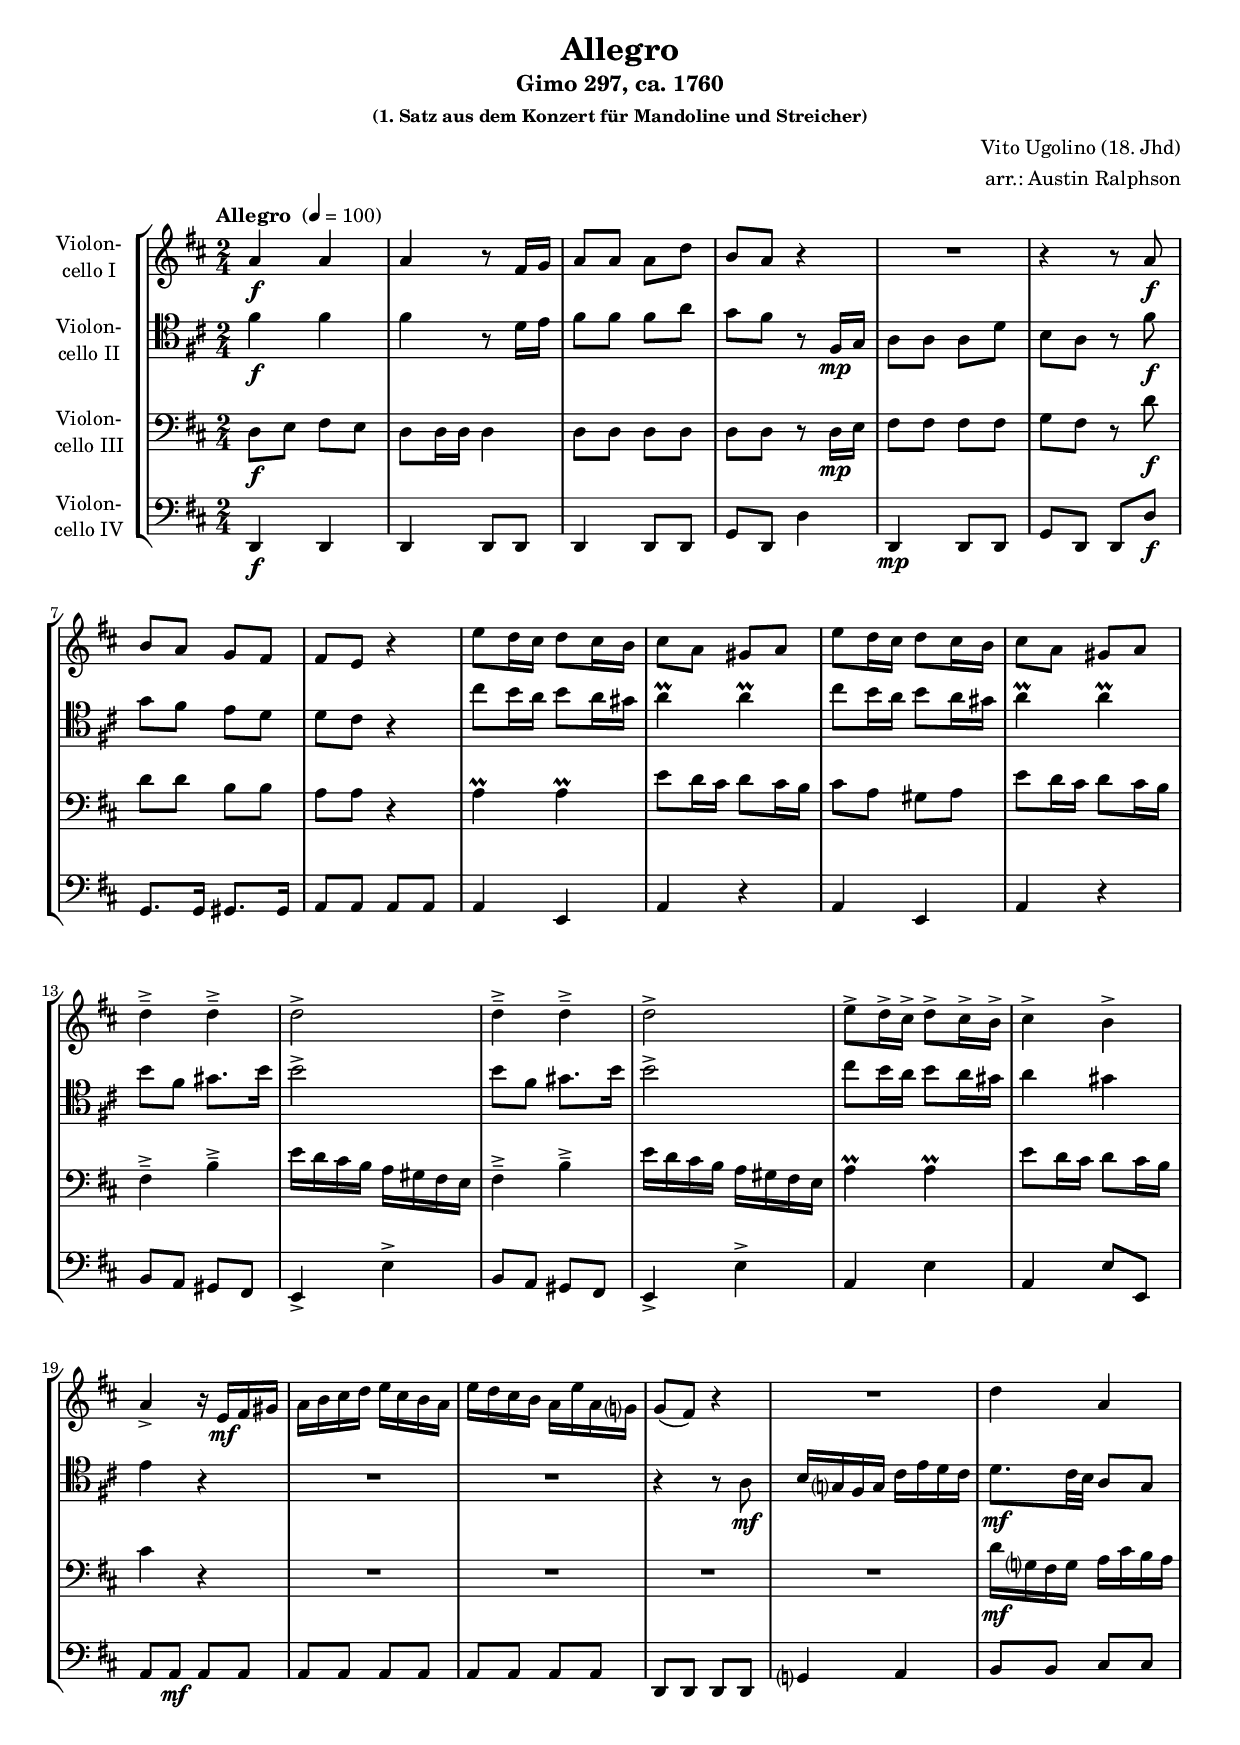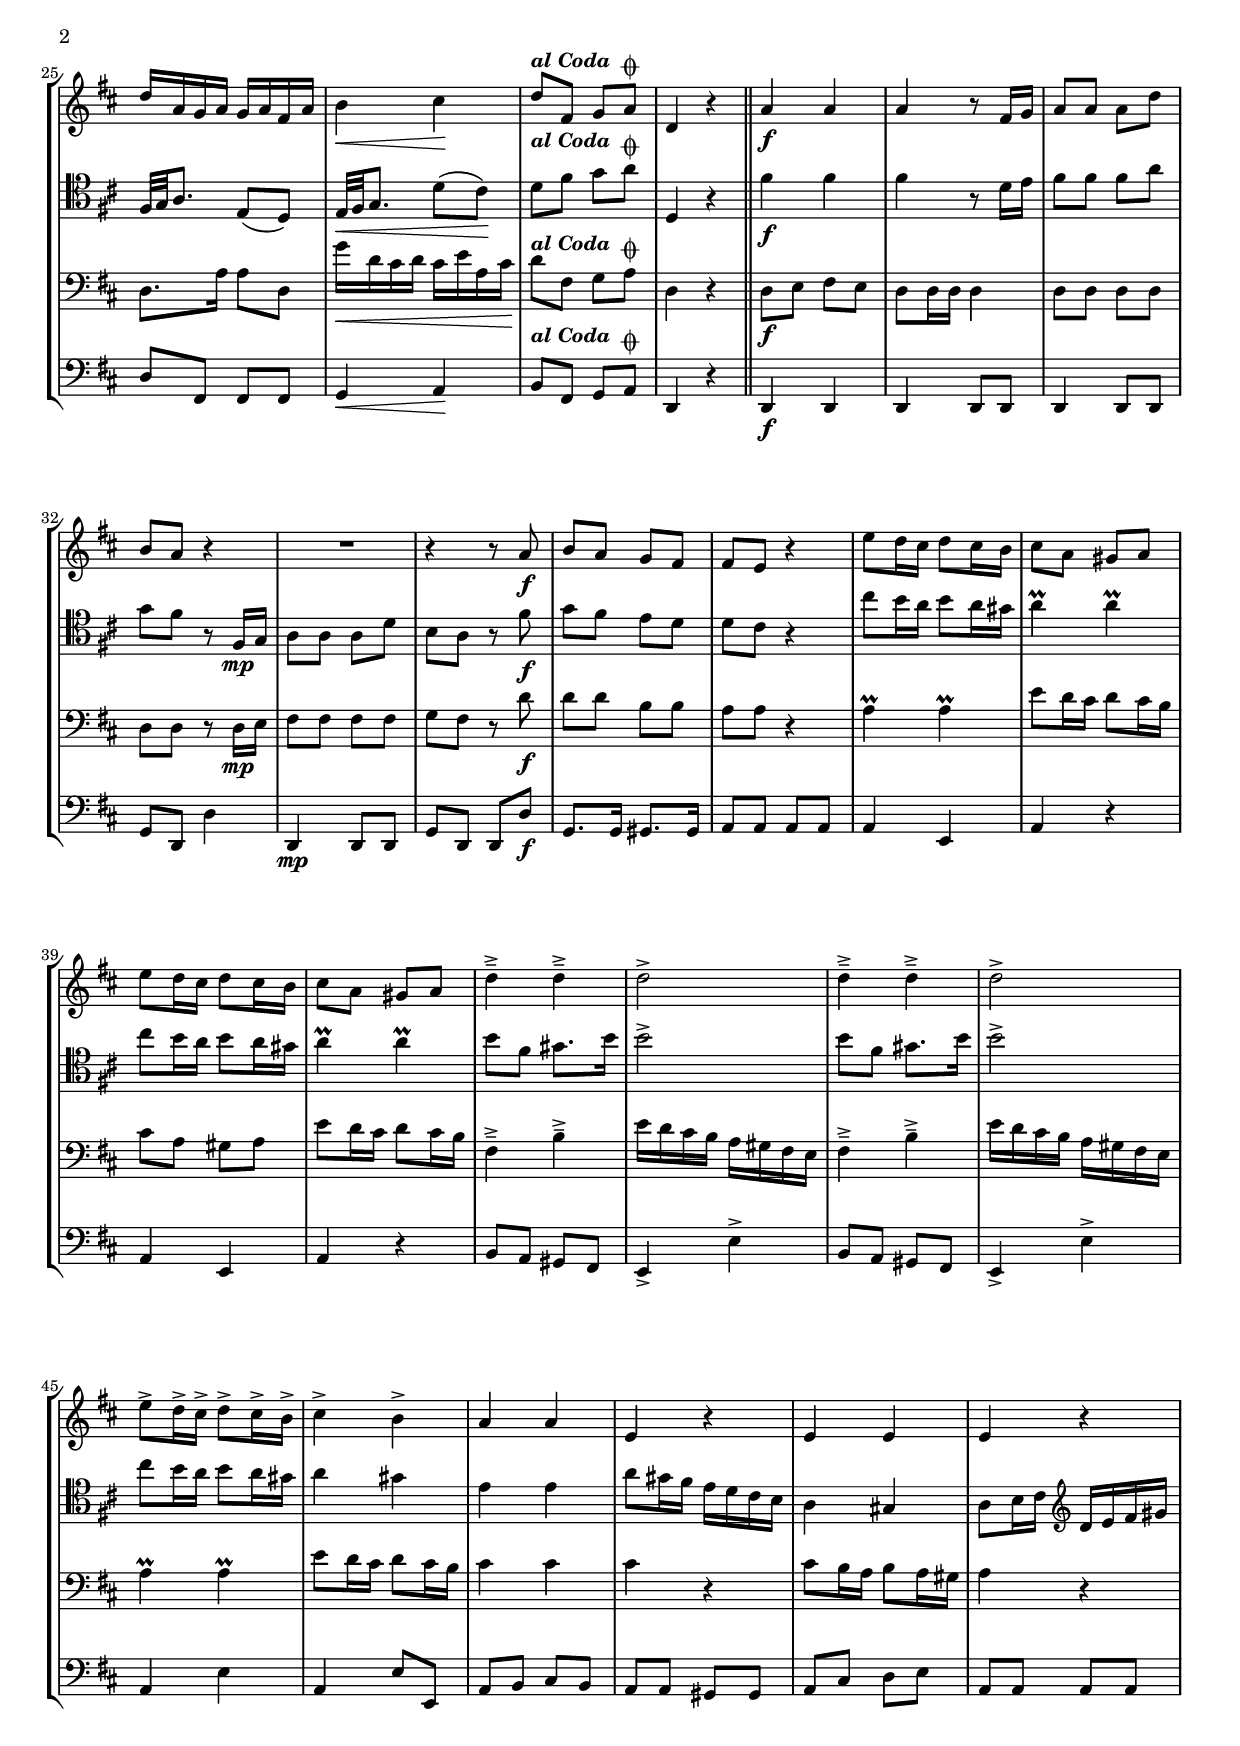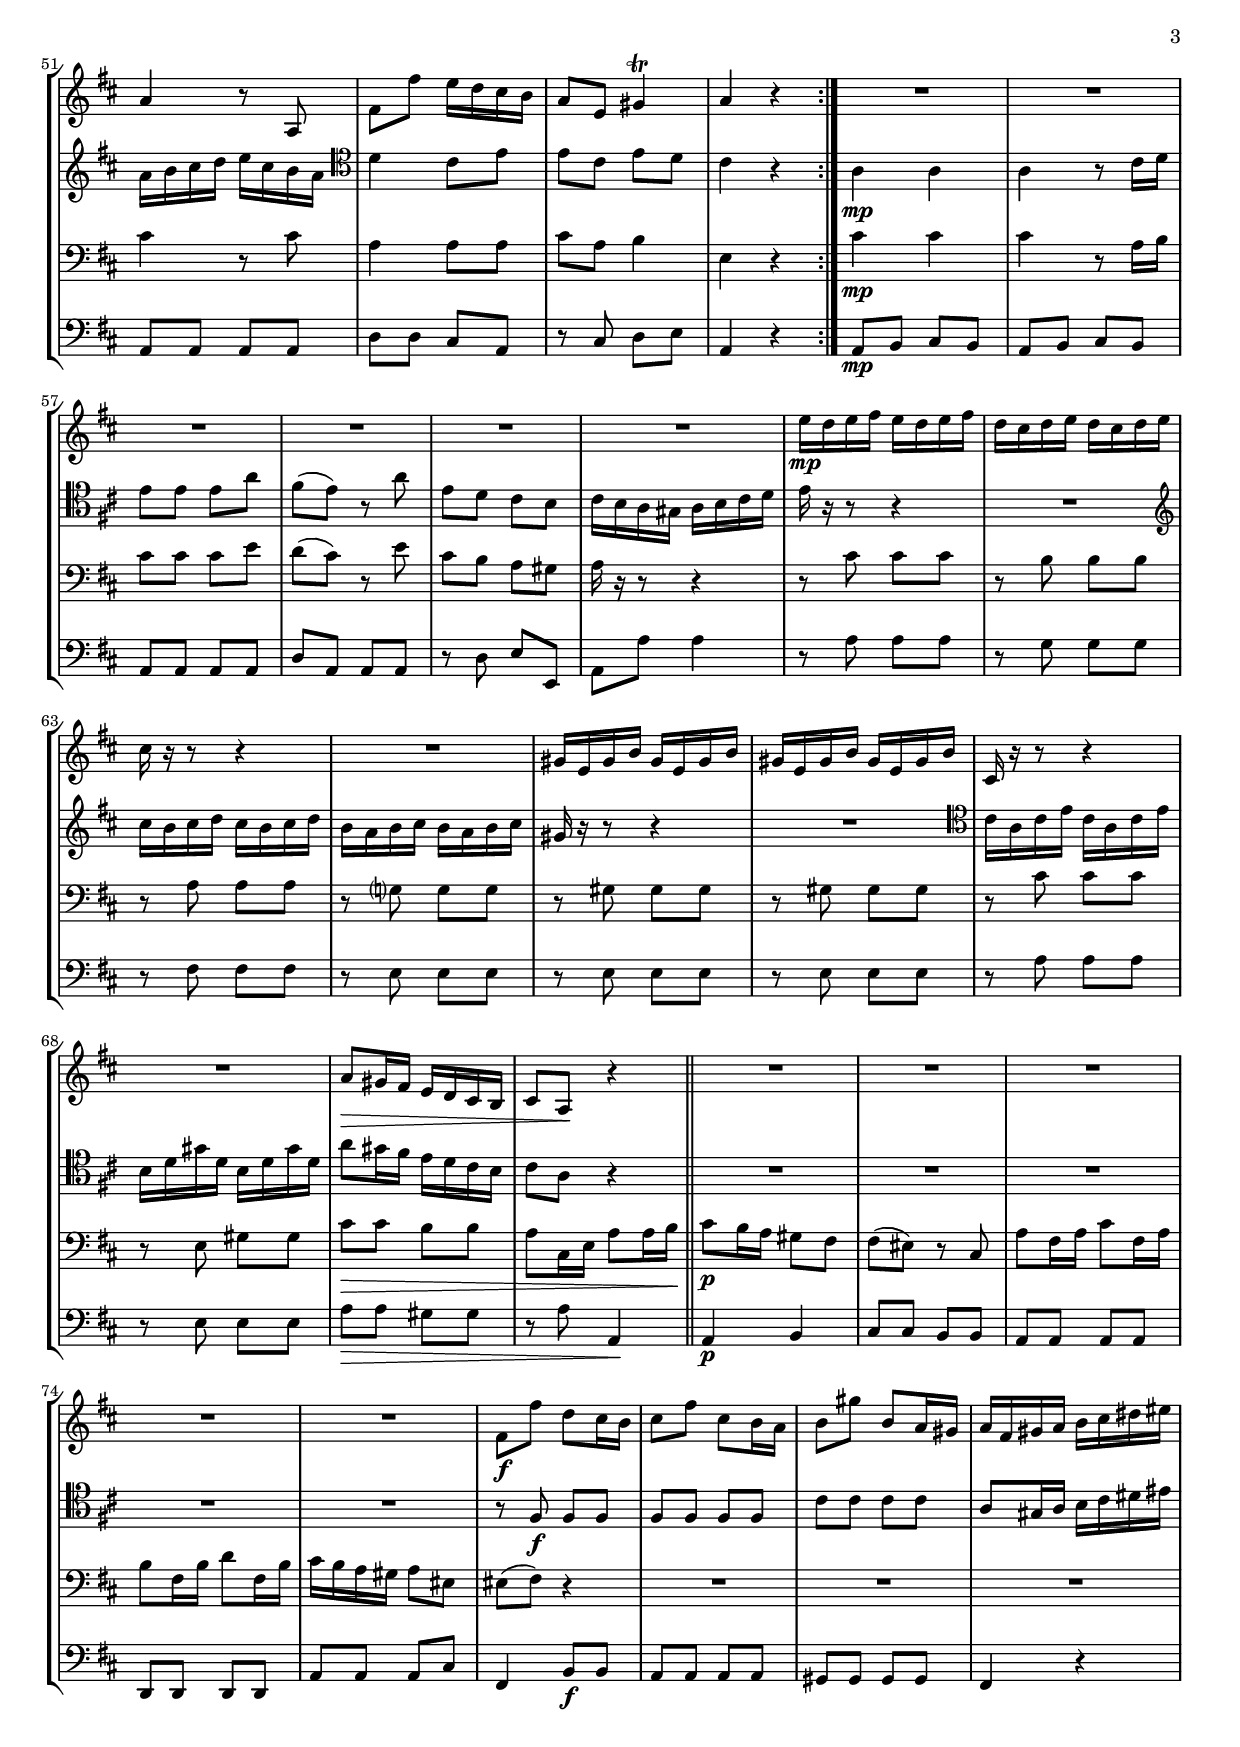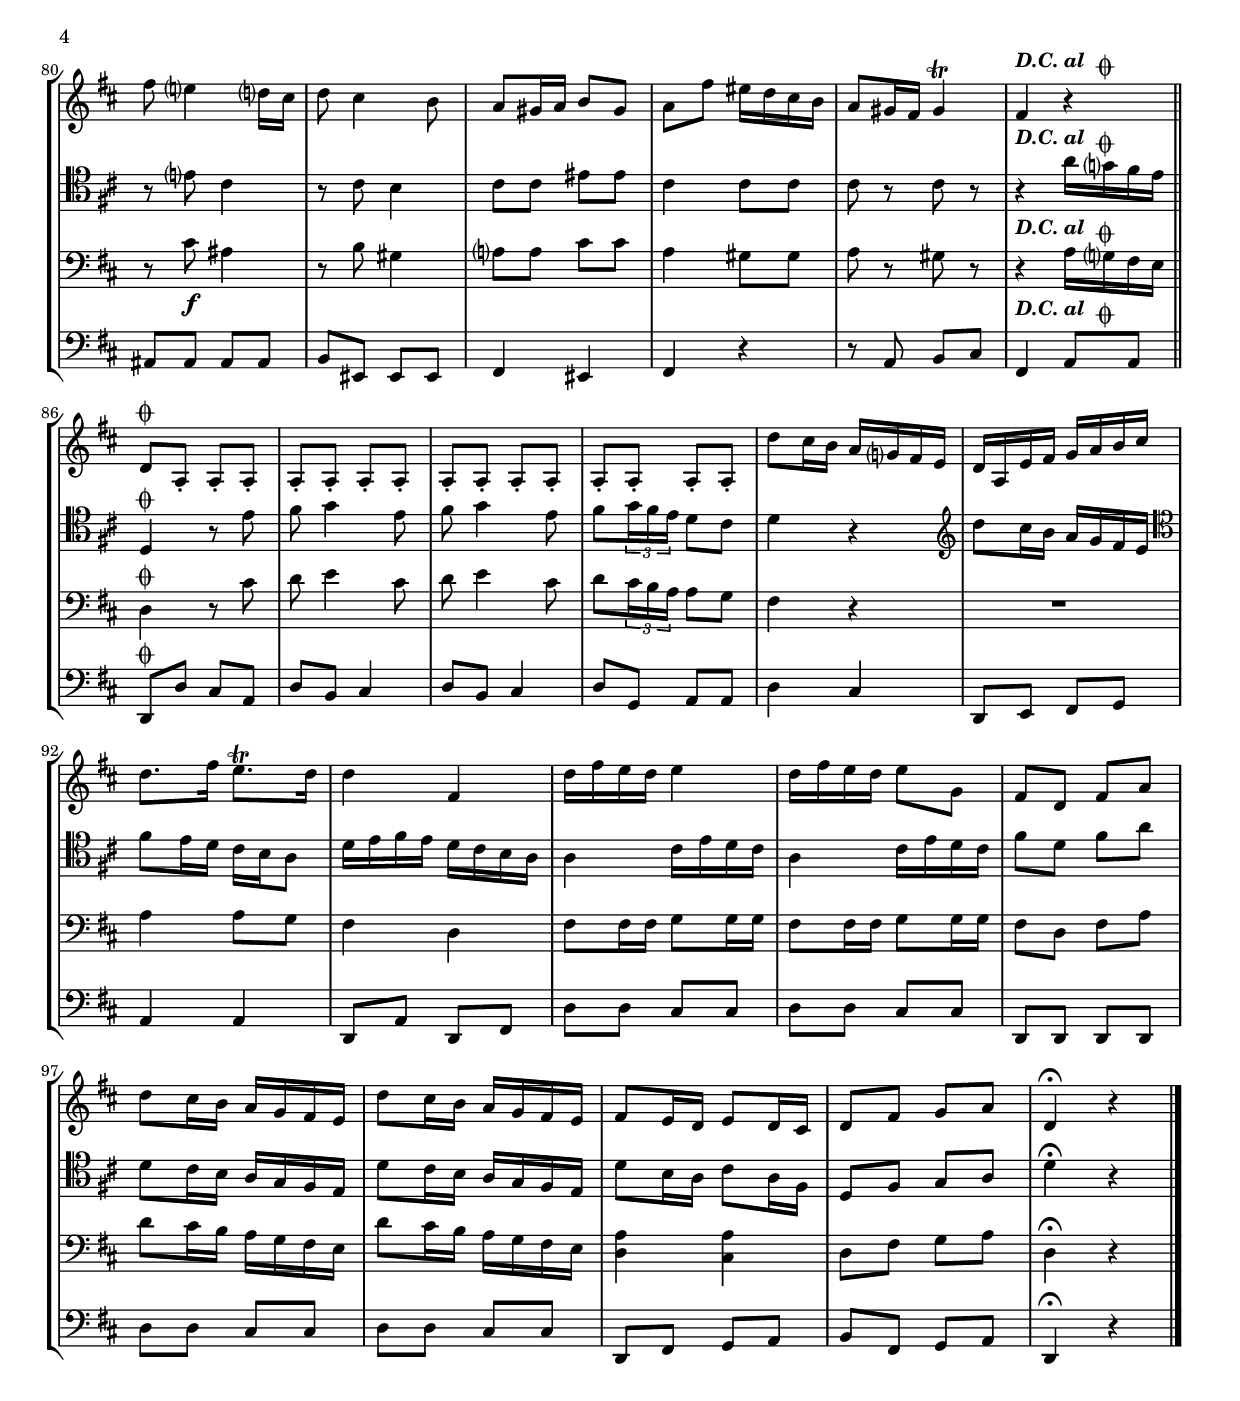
\version "2.14.2"
\include "deutsch.ly"
  
#(set-global-staff-size 17.25)

\header {
  title       = "Allegro"
  subtitle    = "Gimo 297, ca. 1760"
  subsubtitle = "(1. Satz aus dem Konzert für Mandoline und Streicher)"
  composer    = "Vito Ugolino (18. Jhd)"
  arranger = "arr.: Austin Ralphson"
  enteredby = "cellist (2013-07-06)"
}

voiceconsts = {
  \key f \major
  \clef "bass"
  \time 2/4
% \numericTimeSignature
  \compressFullBarRests
  \tempo "Allegro " 4=100
}

%minstr = "harpsichord"
mihi = "clarinet"
%minstr = "accordion"
milo = "bassoon"

dcac = \markup { \bold \italic "D.C. al " \musicglyph #"scripts.coda" }
toco = \markup { \bold \italic "al Coda " \musicglyph #"scripts.coda" }

va = \relative c''' {
  \voiceconsts
  \clef "treble"

  \repeat volta 2 {
    c4\f c
    c r8 a16 b
    c8 c c f
    d c r4
    R2
    r4 r8 c\f
    d c b a
    a g r4

    g'8 f16 e f8 e16 d
    e8 c h c
    g' f16 e f8 e16 d
    e8 c h c
    f4---> f--->
    f2->
    f4---> f--->
    f2->
    g8-> f16-> e-> f8-> e16-> d->

    e4-> d->
    c-> r16 g\mf a h
    c d e f g e d c
    g' f e d c g' c, b?
    b8( a) r4
    R2
    f'4 c
    f16 c b c b c a c

    d4\< e\!
    f8^\toco a, b c
    f,4 r \bar "||"
    c'4\f c
    c r8 a16 b
    c8 c c f
    d c r4
    R2
    r4 r8 c\f

    d c b a
    a g r4
    g'8 f16 e f8 e16 d
    e8 c h c
    g' f16 e f8 e16 d
    e8 c h c
    f4---> f--->
    f2->
    f4---> f--->

    f2->
    g8-> f16-> e-> f8-> e16-> d->
    e4-> d->
    c c
    g r
    g g
    g r c r8 c,
    a' a' g16 f e d
    c8 g h4\trill

    c r
  }
  R2*6
  g'16\mp f g a g f g a
  f e f g f e f g
  e r r8 r4
  R2

  h16 g h d h g h d
  h g h d h g h d
  e, r r8 r4
  R2
  c'8\> h16 a g f e d
  e8 c\! r4 \bar "||"

  R2*5
  a'8\f a' f e16 d
  e8 a e d16 c
  d8 h' d, c16 h
  c a h c d e fis gis

  a8 g?4 f?16 e
  f8 e4 d8
  c h16 c d8 h
  c a' gis16 f e d
  c8 h16 a h4\trill
  a^\dcac r \bar "||"

  \break
  f8\coda c-. c-. c-.
  c-. c-. c-. c-.
  c-. c-. c-. c-.
  c-. c-. c-. c-.
  f'8 e16 d c b? a g
  f c g' a b c d e
  f8. a16 g8.\trill f16

  f4 a,
  f'16 a g f g4
  f16 a g f g8 b,
  a f a c
  f e16 d c b a g

  f'8 e16 d c b a g
  a8 g16 f g8 f16 e
  f8 a b c
  f,4\fermata r \bar "|."
}

vb = \relative c''' {
  \voiceconsts
  \clef "tenor"

  \repeat volta 2 {
    a4\f a
    a r8 f16 g
    a8 a a c
    b a r a,16\mp b
    c8 c c f
    d c r a'\f
    b a g f
    f e r4

    e'8 d16 c d8 c16 h
    c4\prall c\prall
    e8 d16 c d8 c16 h
    c4\prall c\prall
    d8 a h8. d16
    d2->
    d8 a h8. d16
    d2->

    e8 d16 c d8 c16 h
    c4 h
    g r
    R2*2
    r4 r8 c,\mf
    d16 b? a b e g f e

    f8.\mf e32 d c8 b
    a32 b c8. g8( f)
    g32\< a b8. f'8( e)\!
    f^\toco a b c
    f,,4 r \bar "||"

    a'\f a
    a r8 f16 g
    a8 a a c
    b a r a,16\mp b
    c8 c c f
    d c r a'\f
    b a g f
    f e r4

    e'8 d16 c d8 c16 h
    c4\prall c\prall
    e8 d16 c d8 c16 h
    c4\prall c\prall
    d8 a h8. d16
    d2->
    d8 a h8. d16
    d2->

    e8 d16 c d8 c16 h
    c4 h
    g g
    c8 h16 a g f e d
    c4 h
    c8 d16 e \clef "treble" f g a h
    c d e f g e d c

    \clef "tenor" f,4 e8 g
    g e g f
    e4 r
  }
  c\mp c
  c r8 e16 f
  g8 g g c
  a( g) r c
  g f e d

  e16 d c h c d e f
  g r r8 r4
  R2 \clef "treble"
  e'16 d e f e d e f
  d c d e d c d e

  h r r8 r4
  R2 \clef "tenor"
  e,16 c e g e c e g
  d f h f d f h f
  c'8 h16 a g f e d
  e8 c r4 \bar "||"

  R2*5
  r8 a\f a a
  a a a a
  e' e e e
  c h16 c d e fis gis

  r8 g? e4
  r8 e d4
  e8 e gis gis
  e4 e8 e
  e r e r
  r4^\dcac c'16 b? a g \bar "||"

  \break
  f,4^\coda r8 g'
  a b4 g8
  a b4 g8
  a \times 2/3 { b16 a g } f8 e
  f4 r \clef "treble"
  f'8 e16 d c b a g \clef "tenor"
  a8 g16 f e d c8

  f16 g a g f e d c
  c4 e16 g f e
  c4 e16 g f e
  a8 f a c

  f, e16 d c b a g
  f'8 e16 d c b a g
  f'8 d16 c e8 c16 a
  f8 a b c
  f4\fermata r \bar "|."
}

vc = \relative c' {
  \voiceconsts

  \repeat volta 2 {
    f8\f g a g
    f f16 f f4
    f8 f f f
    f f r f16\mp g
    a8 a a a
    b a r f'\f
    f f d d
    c c r4

    c\prall c\prall
    g'8 f16 e f8 e16 d
    e8 c h c
    g'8 f16 e f8 e16 d
    a4---> d--->
    g16 f e d c h a g
    a4---> d--->
    g16 f e d c h a g

    c4\prall c\prall
    g'8 f16 e f8 e16 d
    e4 r
    R2*4
    f16\mf b,? a b c e d c
    f,8. c'16 c8 f,
    b'16\< f e f e g c, e\!

    f8^\toco a, b c
    f,4 r \bar "||"
    f8\f g a g
    f f16 f f4
    f8 f f f
    f f r f16\mp g
    a8 a a a
    b a r f'\f

    f f d d
    c c r4
    c\prall c\prall
    g'8 f16 e f8 e16 d
    e8 c h c
    g'8 f16 e f8 e16 d
    a4---> d--->
    g16 f e d c h a g

    a4---> d--->
    g16 f e d c h a g
    c4\prall c\prall
    g'8 f16 e f8 e16 d
    e4 e
    e r
    e8 d16 c d8 c16 h
    c4 r
    e r8 e

    c4 c8 c
    e c d4
    g, r
  }
  e'4\mp e
  e r8 c16 d
  e8 e e g
  f( e) r g
  e d c h
  c16 r r8 r4

  r8 e e e
  r d d d
  r c c c
  r b? b b
  r h h h
  r h h h
  r e e e
  r g, h h

  e\> e d d
  c e,16 g c8 c16 d\! \bar "||"
  e8\p d16 c h8 a
  a( gis) r e
  c' a16 c e8 a,16 c
  d8 a16 d f8 a,16 d
  e d c h c8 gis

  gis( a) r4
  R2*3
  r8 e'\f cis4
  r8 d h4
  c?8 c e e
  c4 h8 h
  c r h r
  r4^\dcac c16 b? a g \bar "||"

  \break
  f4^\coda r8 e'
  f g4 e8
  f g4 e8
  f \times 2/3 { e16 d c } c8 b
  a4 r
  R2
  c4 c8 b
  a4 f

  a8 a16 a b8 b16 b
  a8 a16 a b8 b16 b
  a8 f a c
  f e16 d c b a g
  f'8 e16 d c b a g
  <f c'>4 <e c'>
  f8 a b c
  f,4\fermata r \bar "|."
}

vd = \relative c {
  \voiceconsts

  \repeat volta 2 {
    f4\f f
    f f8 f
    f4 f8 f
    b f f'4
    f,\mp f8 f
    b f f f'\f
    b,8. b16 h8. h16
    c8 c c c
    c4 g

    c r
    c g
    c r
    d8 c h a
    g4-> g'->
    d8 c h a
    g4-> g'->
    c, g'
    c, g'8 g,
    c c\mf c c

    c c c c
    c c c c
    f, f f f
    b?4 c
    d8 d e e
    f a, a a
    b4\< c\!
    d8^\toco a b c
    f,4 r \bar "||"

    f4\f f
    f f8 f
    f4 f8 f
    b f f'4
    f,\mp f8 f
    b f f f'\f
    b,8. b16 h8. h16
    c8 c c c
    c4 g
    c r

    c g
    c r
    d8 c h a
    g4-> g'->
    d8 c h a
    g4-> g'->
    c, g'
    c, g'8 g,
    c d e d
    c c h h

    c e f g
    c, c c c
    c c c c
    f f e c
    r e f g
    c,4 r    
  }
  c8\mp d e d
  c d e d

  c c c c
  f c c c
  r f g g,
  c c' c4
  r8 c c c
  r b b b
  r a a a

  r g g g
  r g g g
  r g g g
  r c c c
  r g g g
  c\> c h h
  r c c,4\! \bar "||"

  c\p d
  e8 e d d
  c c c c
  f, f f f
  c' c c e
  a,4 d8\f d
  c c c c

  h h h h
  a4 r
  cis8 cis cis cis
  d gis, gis gis
  a4 gis
  a r
  r8 c d e
  a,4^\dcac c8 c \bar "||"

  \break
  f,\coda f' e c
  f d e4
  f8 d e4
  f8 b, c c
  f4 e
  f,8 g a b
  c4 c
  f,8 c' f, a

  f' f e e
  f f e e
  f, f f f
  f' f e e
  f f e e
  f, a b c
  d a b c
  f,4\fermata r \bar "|."
}


music = \new StaffGroup <<
      \new Staff {
	\set Staff.midiInstrument = \mihi
	\set Staff.instrumentName = \markup \center-column { "Violon-" "cello I" }
	\transpose f d, { \va }
      }

      \new Staff {
	\set Staff.midiInstrument = \mihi
	\set Staff.instrumentName = \markup \center-column { "Violon-" "cello II" }
	\transpose f d, { \vb }
      }

      \new Staff {
	\set Staff.midiInstrument = \milo
	\set Staff.instrumentName = \markup \center-column { "Violon-" "cello III" }
	\transpose f d, { \vc }
      }

      \new Staff {
	\set Staff.midiInstrument = \milo
	\set Staff.instrumentName = \markup \center-column { "Violon-" "cello IV" }
	\transpose f d, { \vd }
      }
>>

\book {
  \score {
    \music
    \layout {}
  }

  \score {
    \unfoldRepeats \music

    \midi {
      \context {
        \Score
      }
    }
  }
}
